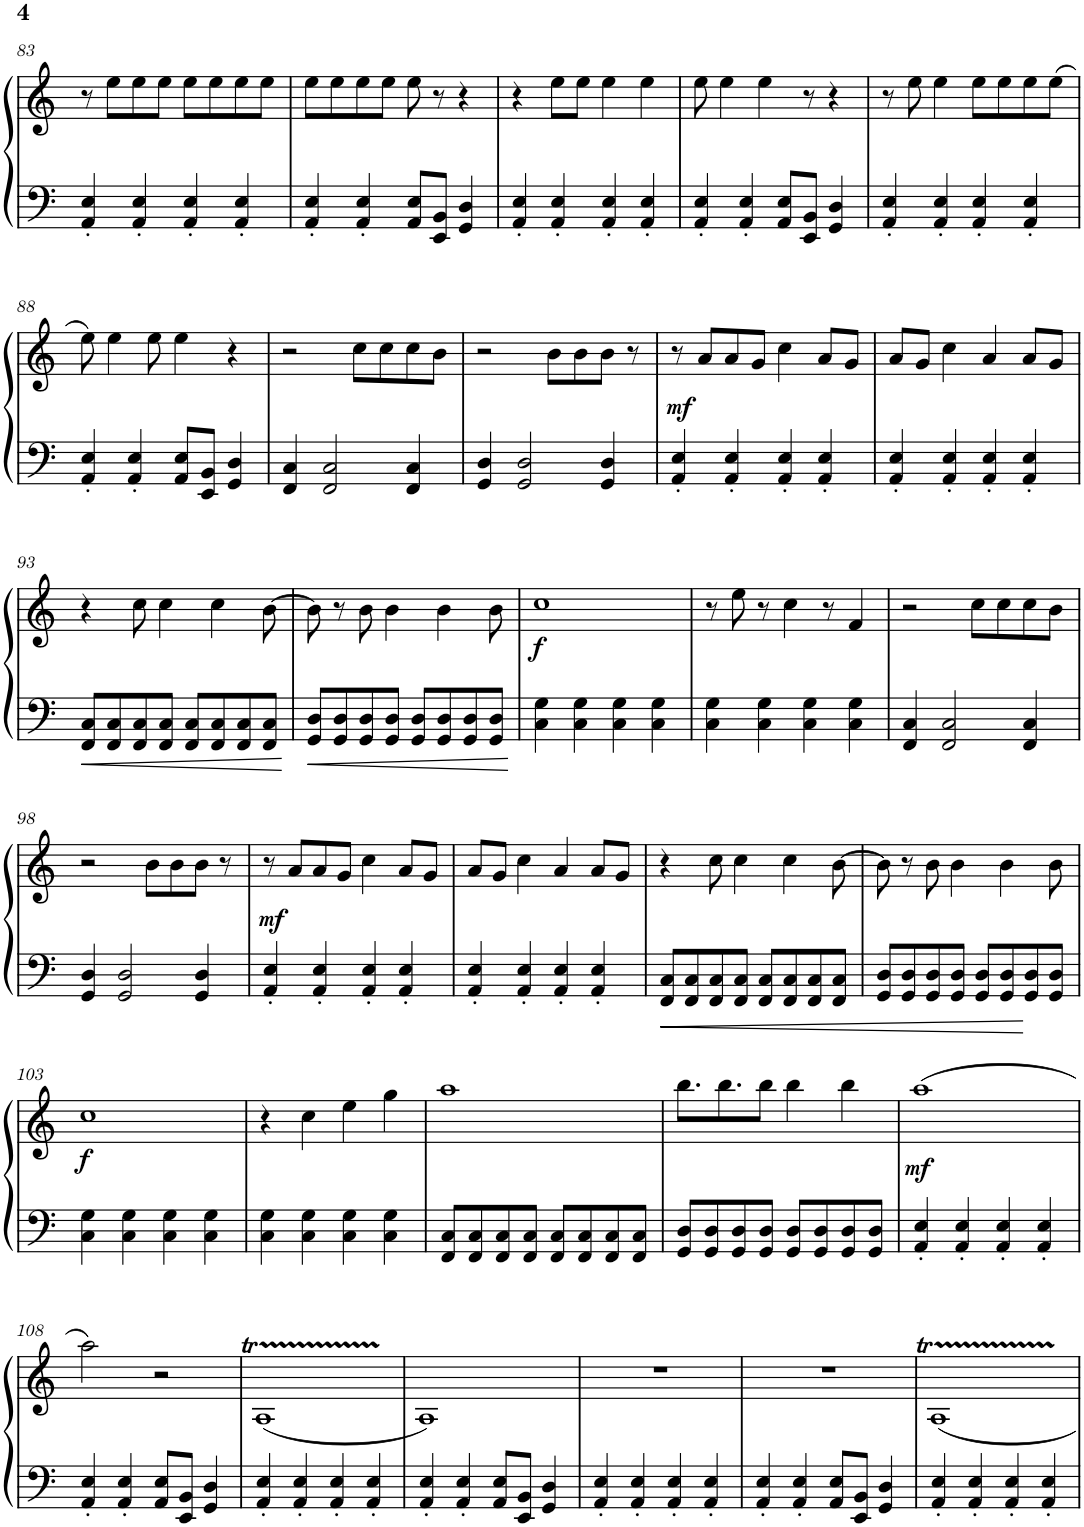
**kern	**kern	**dynam
*part1	*part1	*part1
*staff2	*staff1	*staff1/2
*I"Piano	*	*
*I'Pno.	*	*
!!LO:PB:g=z
*clefF4	*clefG2	*
*k[]	*k[]	*
*M4/4	*M4/4	*
=83	=83	=83
4AA/' 4E/'	8r	.
.	8ee\L	.
4AA/' 4E/'	8ee\	.
.	8ee\J	.
4AA/' 4E/'	8ee\L	.
.	8ee\	.
4AA/' 4E/'	8ee\	.
.	8ee\J	.
=84	=84	=84
4AA/' 4E/'	8ee\L	.
.	8ee\	.
4AA/' 4E/'	8ee\	.
.	8ee\J	.
8AA/ 8E/L	8ee\	.
8EE/ 8BB/J	8r	.
4GG/ 4D/	4r	.
=85	=85	=85
4AA/' 4E/'	4r	.
4AA/' 4E/'	8ee\L	.
.	8ee\J	.
4AA/' 4E/'	4ee\	.
4AA/' 4E/'	4ee\	.
=86	=86	=86
4AA/' 4E/'	8ee\	.
.	4ee\	.
4AA/' 4E/'	.	.
.	4ee\	.
8AA/ 8E/L	.	.
8EE/ 8BB/J	8r	.
4GG/ 4D/	4r	.
=87	=87	=87
4AA/' 4E/'	8r	.
.	8ee\	.
4AA/' 4E/'	4ee\	.
4AA/' 4E/'	8ee\L	.
.	8ee\	.
4AA/' 4E/'	8ee\	.
.	(8ee\J	.
!!LO:LB:g=z
=88	=88	=88
4AA/' 4E/'	8ee\)	.
.	4ee\	.
4AA/' 4E/'	.	.
.	8ee\	.
8AA/ 8E/L	4ee\	.
8EE/ 8BB/J	.	.
4GG/ 4D/	4r	.
=89	=89	=89
4FF/ 4C/	2r	.
2FF/ 2C/	.	.
.	8cc\L	.
.	8cc\	.
4FF/ 4C/	8cc\	.
.	8b\J	.
=90	=90	=90
4GG/ 4D/	2r	.
2GG/ 2D/	.	.
.	8b\L	.
.	8b\	.
4GG/ 4D/	8b\J	.
.	8r	.
=91	=91	=91
!	!	!LO:DY:a=2
4AA/' 4E/'	8r	mf
.	8a/L	.
4AA/' 4E/'	8a/	.
.	8g/J	.
4AA/' 4E/'	4cc\	.
4AA/' 4E/'	8a/L	.
.	8g/J	.
=92	=92	=92
4AA/' 4E/'	8a/L	.
.	8g/J	.
4AA/' 4E/'	4cc\	.
4AA/' 4E/'	4a/	.
4AA/' 4E/'	8a/L	.
.	8g/J	.
!!LO:LB:g=z
=93	=93	=93
8FF/ 8C/L	4r	.
8FF/ 8C/	.	.
8FF/ 8C/	8cc\	.
8FF/ 8C/J	4cc\	.
8FF/ 8C/L	.	.
8FF/ 8C/	4cc\	.
8FF/ 8C/	.	.
8FF/ 8C/J	[8b\	.
=94	=94	=94
8GG/ 8D/L	8b\]	.
8GG/ 8D/	8r	.
8GG/ 8D/	8b\	.
8GG/ 8D/J	4b\	.
8GG/ 8D/L	.	.
8GG/ 8D/	4b\	.
8GG/ 8D/	.	.
8GG/ 8D/J	8b\	.
=95	=95	=95
!	!	!LO:DY:a=2
4C\ 4G\	1cc	f
4C\ 4G\	.	.
4C\ 4G\	.	.
4C\ 4G\	.	.
=96	=96	=96
4C\ 4G\	8r	.
.	8ee\	.
4C\ 4G\	8r	.
.	4cc\	.
4C\ 4G\	.	.
.	8r	.
4C\ 4G\	4f/	.
=97	=97	=97
4FF/ 4C/	2r	.
2FF/ 2C/	.	.
.	8cc\L	.
.	8cc\	.
4FF/ 4C/	8cc\	.
.	8b\J	.
!!LO:LB:g=z
=98	=98	=98
4GG/ 4D/	2r	.
2GG/ 2D/	.	.
.	8b\L	.
.	8b\	.
4GG/ 4D/	8b\J	.
.	8r	.
=99	=99	=99
!	!	!LO:DY:a=2
4AA/' 4E/'	8r	mf
.	8a/L	.
4AA/' 4E/'	8a/	.
.	8g/J	.
4AA/' 4E/'	4cc\	.
4AA/' 4E/'	8a/L	.
.	8g/J	.
=100	=100	=100
4AA/' 4E/'	8a/L	.
.	8g/J	.
4AA/' 4E/'	4cc\	.
4AA/' 4E/'	4a/	.
4AA/' 4E/'	8a/L	.
.	8g/J	.
=101	=101	=101
8FF/ 8C/L	4r	.
8FF/ 8C/	.	.
8FF/ 8C/	8cc\	.
8FF/ 8C/J	4cc\	.
8FF/ 8C/L	.	.
8FF/ 8C/	4cc\	.
8FF/ 8C/	.	.
8FF/ 8C/J	[8b\	.
=102	=102	=102
8GG/ 8D/L	8b\]	.
8GG/ 8D/	8r	.
8GG/ 8D/	8b\	.
8GG/ 8D/J	4b\	.
8GG/ 8D/L	.	.
8GG/ 8D/	4b\	.
8GG/ 8D/	.	.
8GG/ 8D/J	8b\	.
!!LO:LB:g=z
=103	=103	=103
!	!	!LO:DY:a=2
4C\ 4G\	1cc	f
4C\ 4G\	.	.
4C\ 4G\	.	.
4C\ 4G\	.	.
=104	=104	=104
4C\ 4G\	4r	.
4C\ 4G\	4cc\	.
4C\ 4G\	4ee\	.
4C\ 4G\	4gg\	.
=105	=105	=105
8FF/ 8C/L	1aa	.
8FF/ 8C/	.	.
8FF/ 8C/	.	.
8FF/ 8C/J	.	.
8FF/ 8C/L	.	.
8FF/ 8C/	.	.
8FF/ 8C/	.	.
8FF/ 8C/J	.	.
=106	=106	=106
8GG/ 8D/L	8.bb\L	.
8GG/ 8D/	.	.
.	8.bb\	.
8GG/ 8D/	.	.
8GG/ 8D/J	8bb\J	.
8GG/ 8D/L	4bb\	.
8GG/ 8D/	.	.
8GG/ 8D/	4bb\	.
8GG/ 8D/J	.	.
=107	=107	=107
!	!	!LO:DY:b
4AA/' 4E/'	(1aa	mf
4AA/' 4E/'	.	.
4AA/' 4E/'	.	.
4AA/' 4E/'	.	.
!!LO:LB:g=z
=108	=108	=108
4AA/' 4E/'	2aa\)	.
4AA/' 4E/'	.	.
8AA/ 8E/L	2r	.
8EE/ 8BB/J	.	.
4GG/ 4D/	.	.
=109	=109	=109
4AA/' 4E/'	(1AT	.
4AA/' 4E/'	.	.
4AA/' 4E/'	.	.
4AA/' 4E/'	.	.
=110	=110	=110
4AA/' 4E/'	1A)	.
4AA/' 4E/'	.	.
8AA/ 8E/L	.	.
8EE/ 8BB/J	.	.
4GG/ 4D/	.	.
=111	=111	=111
4AA/' 4E/'	1r	.
4AA/' 4E/'	.	.
4AA/' 4E/'	.	.
4AA/' 4E/'	.	.
=112	=112	=112
4AA/' 4E/'	1r	.
4AA/' 4E/'	.	.
8AA/ 8E/L	.	.
8EE/ 8BB/J	.	.
4GG/ 4D/	.	.
=113	=113	=113
4AA/' 4E/'	1AT	.
4AA/' 4E/'	.	.
4AA/' 4E/'	.	.
4AA/' 4E/'	.	.
=	=	=
*-	*-	*-
